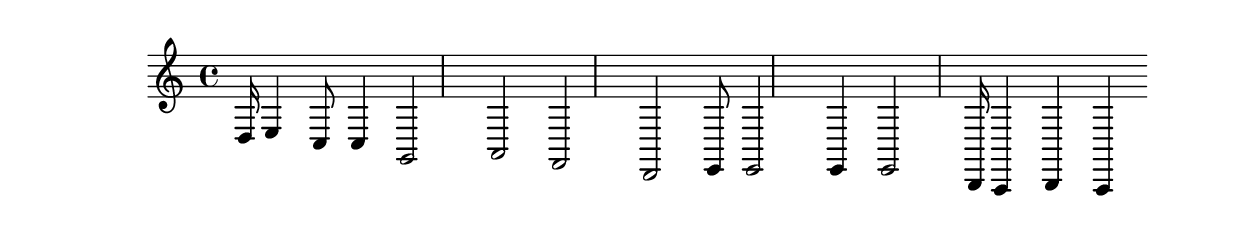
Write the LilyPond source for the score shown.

\version "2.20.0"
\relative c {
d16 e4 c8 c4 g2 a2 f2 d2 e8 e2 e4 e2 b16 a4 b4 a4 }
